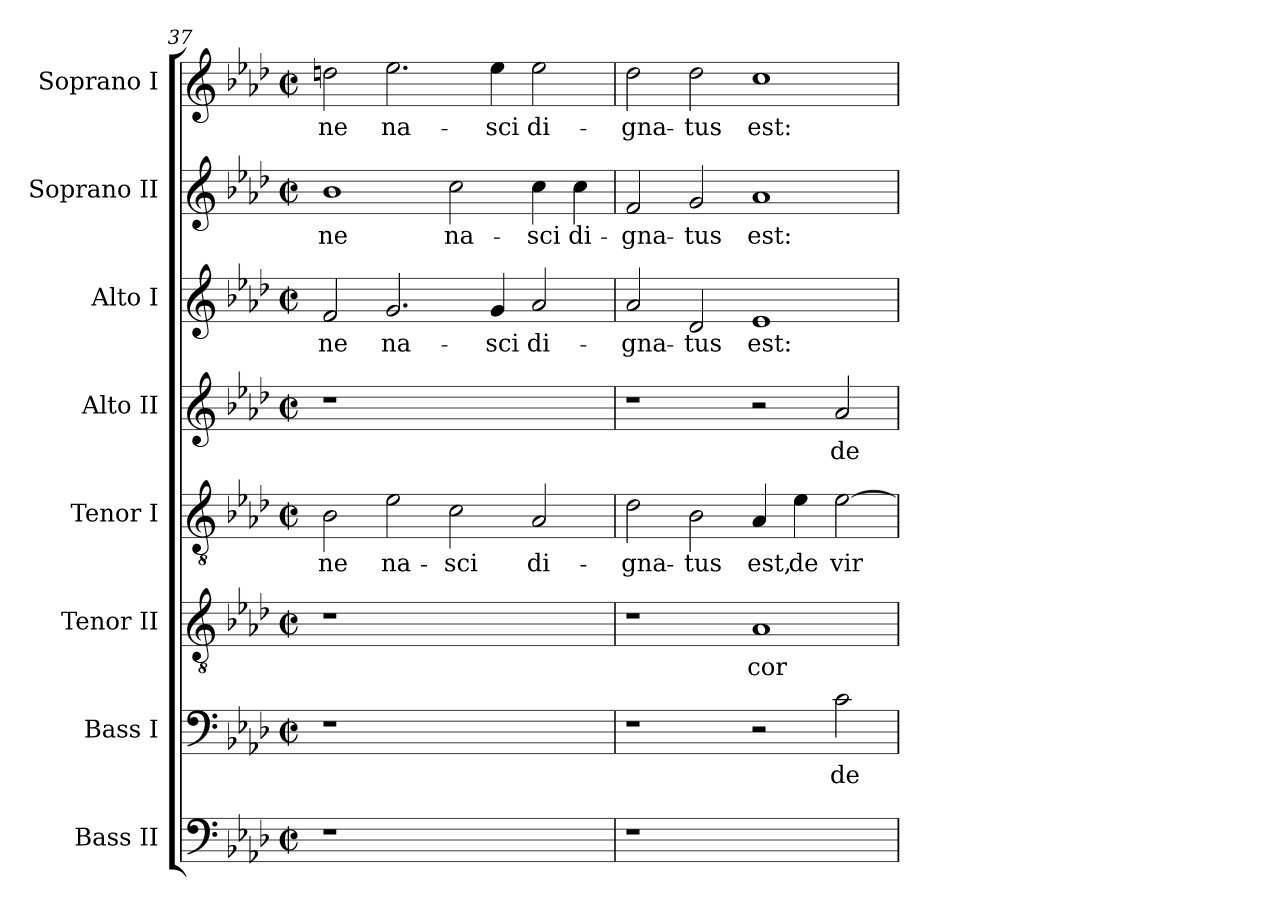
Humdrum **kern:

**kern	**kern	**text	**kern	**text	**kern	**text	**kern	**text	**kern	**text	**kern	**text	**kern	**text
*part8	*part7	*part7	*part6	*part6	*part5	*part5	*part4	*part4	*part3	*part3	*part2	*part2	*part1	*part1
*staff8	*staff7	*staff7	*staff6	*staff6	*staff5	*staff5	*staff4	*staff4	*staff3	*staff3	*staff2	*staff2	*staff1	*staff1
*I"Bass II	*I"Bass I	*	*I"Tenor II	*	*I"Tenor I	*	*I"Alto II	*	*I"Alto I	*	*I"Soprano II	*	*I"Soprano I	*
*	*	*	*	*	*I'T	*	*	*	*I'A	*	*	*	*	*
*clefF4	*clefF4	*	*clefGv2	*	*clefGv2	*	*clefG2	*	*clefG2	*	*clefG2	*	*clefG2	*
*k[b-e-a-d-]	*k[b-e-a-d-]	*	*k[b-e-a-d-]	*	*k[b-e-a-d-]	*	*k[b-e-a-d-]	*	*k[b-e-a-d-]	*	*k[b-e-a-d-]	*	*k[b-e-a-d-]	*
*A-:	*A-:	*	*A-:	*	*A-:	*	*A-:	*	*A-:	*	*A-:	*	*A-:	*
*M2/2	*M2/2	*	*M2/2	*	*M2/2	*	*M2/2	*	*M2/2	*	*M2/2	*	*M2/2	*
*met(c|)	*met(c|)	*	*met(c|)	*	*met(c|)	*	*met(c|)	*	*met(c|)	*	*met(c|)	*	*met(c|)	*
=37	=37	=37	=37	=37	=37	=37	=37	=37	=37	=37	=37	=37	=37	=37
!LO:N:vis=1	!LO:N:vis=1	!	!LO:N:vis=1	!	!	!	!	!	!	!	!	!	!	!
!	!	!	!	!	!	!LO:LY:b:color=#000000	!LO:N:vis=1	!	!	!	!	!	!	!
!	!	!	!	!	!	!	!	!	!	!LO:LY:b:color=#000000	!	!	!	!
!	!	!	!	!	!	!	!	!	!	!	!	!LO:LY:b:color=#000000	!	!
!	!	!	!	!	!	!	!	!	!	!	!	!	!	!LO:LY:b:color=#000000
1r	1r	.	1r	.	2B-i\	-ne	1r	.	2fi/	-ne	1b-i	-ne	2ddni\	-ne
!	!	!	!	!	!	!LO:LY:b:color=#000000	!	!	!	!	!	!	!	!
!	!	!	!	!	!	!	!	!	!	!LO:LY:b:color=#000000	!	!	!	!
!	!	!	!	!	!	!	!	!	!	!	!	!	!	!LO:LY:b:color=#000000
.	.	.	.	.	2e-i\	na-	.	.	2.gi/	na-	.	.	2.ee-i\	na-
!	!	!	!	!	!	!LO:LY:b:color=#000000	!	!	!	!	!	!	!	!
!	!	!	!	!	!	!	!	!	!	!	!	!LO:LY:b:color=#000000	!	!
1ryy	1ryy	.	1ryy	.	2ci\	-sci	1ryy	.	.	.	2cci\	na-	.	.
!	!	!	!	!	!	!	!	!	!	!LO:LY:b:color=#000000	!	!	!	!
!	!	!	!	!	!	!	!	!	!	!	!	!	!	!LO:LY:b:color=#000000
.	.	.	.	.	.	.	.	.	4gi/	-sci	.	.	4ee-i\	-sci
!	!	!	!	!	!	!LO:LY:b:color=#000000	!	!	!	!	!	!	!	!
!	!	!	!	!	!	!	!	!	!	!LO:LY:b:color=#000000	!	!	!	!
!	!	!	!	!	!	!	!	!	!	!	!	!LO:LY:b:color=#000000	!	!
!	!	!	!	!	!	!	!	!	!	!	!	!	!	!LO:LY:b:color=#000000
.	.	.	.	.	2A-i/	di-	.	.	2a-i/	di-	4cci\	-sci	2ee-i\	di-
!	!	!	!	!	!	!	!	!	!	!	!	!LO:LY:b:color=#000000	!	!
.	.	.	.	.	.	.	.	.	.	.	4cci\	di-	.	.
=38	=38	=38	=38	=38	=38	=38	=38	=38	=38	=38	=38	=38	=38	=38
!LO:N:vis=1	!	!	!	!	!	!	!	!	!	!	!	!	!	!
!	!	!	!	!	!	!LO:LY:b:color=#000000	!	!	!	!	!	!	!	!
!	!	!	!	!	!	!	!	!	!	!LO:LY:b:color=#000000	!	!	!	!
!	!	!	!	!	!	!	!	!	!	!	!	!LO:LY:b:color=#000000	!	!
!	!	!	!	!	!	!	!	!	!	!	!	!	!	!LO:LY:b:color=#000000
1r	1r	.	1r	.	2d-i\	-gna-	1r	.	2a-i/	-gna-	2fi/	-gna-	2dd-i\	-gna-
!	!	!	!	!	!	!LO:LY:b:color=#000000	!	!	!	!	!	!	!	!
!	!	!	!	!	!	!	!	!	!	!LO:LY:b:color=#000000	!	!	!	!
!	!	!	!	!	!	!	!	!	!	!	!	!LO:LY:b:color=#000000	!	!
!	!	!	!	!	!	!	!	!	!	!	!	!	!	!LO:LY:b:color=#000000
.	.	.	.	.	2B-i\	-tus	.	.	2d-i/	-tus	2gi/	-tus	2dd-i\	-tus
!	!	!	!	!LO:LY:b:color=#000000	!	!	!	!	!	!	!	!	!	!
!	!	!	!	!	!	!LO:LY:b:color=#000000	!	!	!	!	!	!	!	!
!	!	!	!	!	!	!	!	!	!	!LO:LY:b:color=#000000	!	!	!	!
!	!	!	!	!	!	!	!	!	!	!	!	!LO:LY:b:color=#000000	!	!
!	!	!	!	!	!	!	!	!	!	!	!	!	!	!LO:LY:b:color=#000000
1ryy	2r	.	1A-i	cor-	4A-i/	est,	2r	.	1e-i	est:	1a-i	est:	1cci	est:
!	!	!	!	!	!	!LO:LY:b:color=#000000	!	!	!	!	!	!	!	!
.	.	.	.	.	4e-i\	de	.	.	.	.	.	.	.	.
!	!	!LO:LY:b:color=#000000	!	!	!	!	!	!	!	!	!	!	!	!
!	!	!	!	!	!	!LO:LY:b:color=#000000	!	!	!	!	!	!	!	!
!	!	!	!	!	!	!	!	!LO:LY:b:color=#000000	!	!	!	!	!	!
.	2ci\	de	.	.	[>2e-i\	vir-	2a-i/	de	.	.	.	.	.	.
=	=	=	=	=	=	=	=	=	=	=	=	=	=	=
*-	*-	*-	*-	*-	*-	*-	*-	*-	*-	*-	*-	*-	*-	*-
